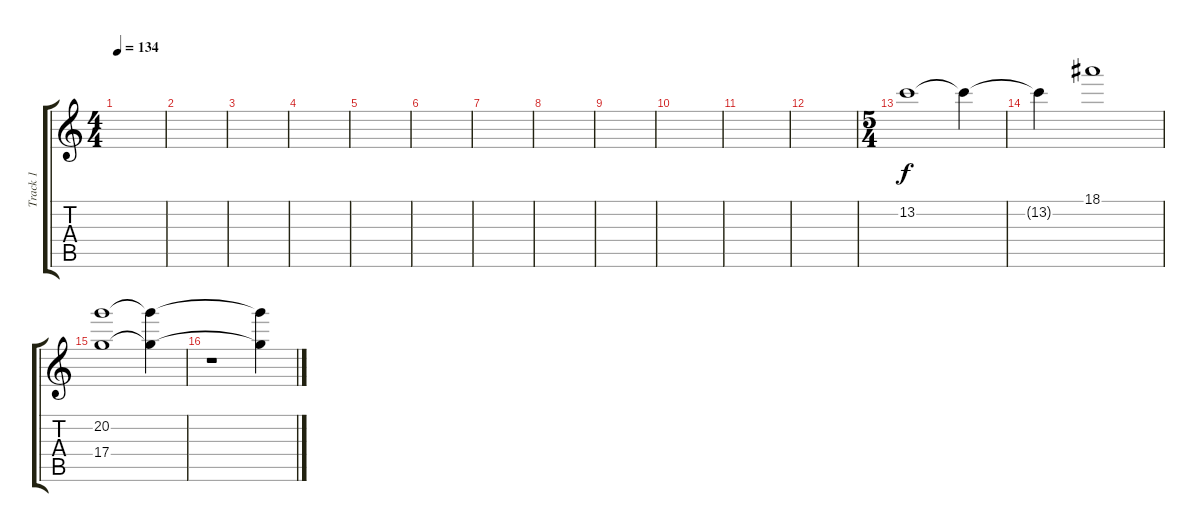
\track ("Track 1" "Track 1") {instrument overdrivenguitar}
\staff {score tabs}
\tuning (E4 B3 G3 D3 A2 E2) {hide}
\ts (4 4)
\tempo 134
\clef g2
\ks c
|
|
|
|
|
|
|
|
|
|
|
|
\ts (5 4)
13.2.1{volume 12} 13.2{t}.4 |
13.2{t}.4 18.1.1 |
(20.2 17.4).1 (20.2{t} 17.4{t}).4 |
r.1 (20.2{t} 17.4{t}).4
